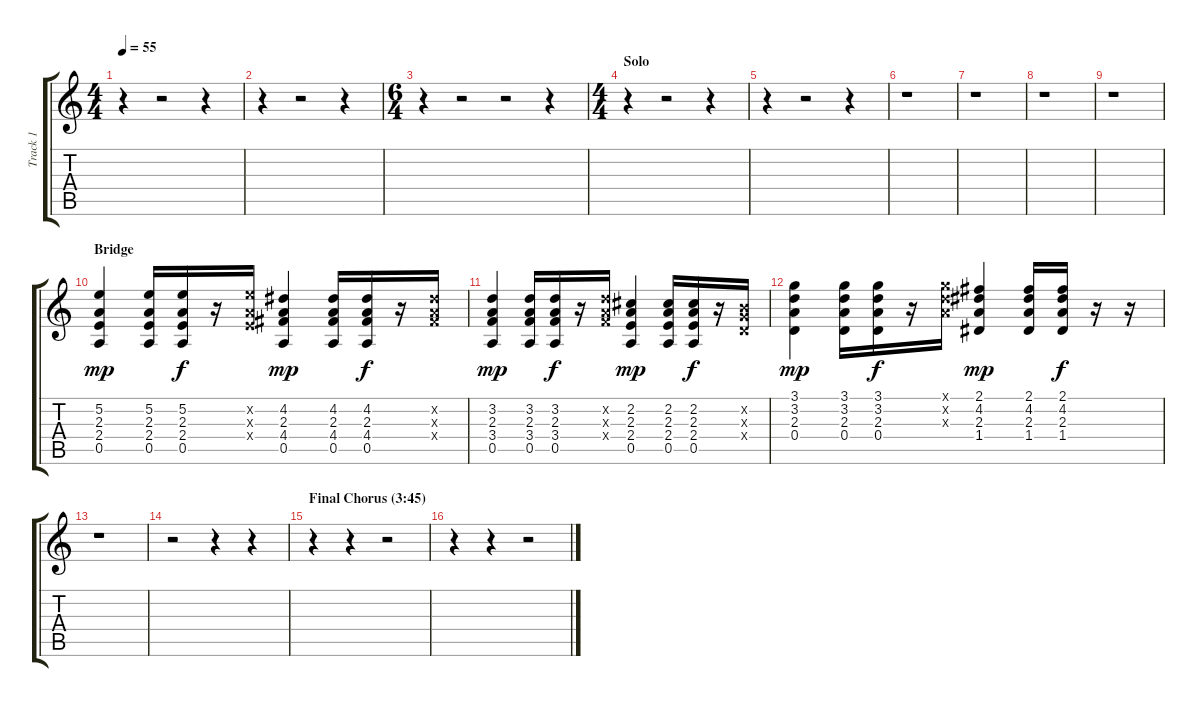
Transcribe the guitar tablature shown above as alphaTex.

\track ("Track 1" "Track 1") {instrument acousticguitarsteel}
\staff {score tabs}
\tuning (E4 B3 G3 D3 A2 E2) {hide}
\ts (4 4)
\tempo 55
\clef g2
\ks c
r.4{dy f} r.2 r.4 |
r.4 r.2 r.4 |
\ts (6 4)
r.4 r.2 r.2 r.4 |
\ts (4 4)
\section ("" "Solo")
r.4 r.2 r.4 |
r.4 r.2 r.4 |
r.1 |
r.1 |
r.1 |
r.1 |
\section ("" "Bridge")
(5.2 2.3 2.4 0.5).4{dy mp} (5.2 2.3 2.4 0.5).16 (5.2 2.3 2.4 0.5).16{dy f} r.16 (5.2{x} 2.3{x} 2.4{x}).16 (4.2 2.3 4.4 0.5).4{dy mp} (4.2 2.3 4.4 0.5).16 (4.2 2.3 4.4 0.5).16{dy f} r.16 (4.2{x} 2.3{x} 4.4{x}).16 |
(3.2 2.3 3.4 0.5).4{dy mp} (3.2 2.3 3.4 0.5).16 (3.2 2.3 3.4 0.5).16{dy f} r.16 (3.2{x} 2.3{x} 3.4{x}).16 (2.2 2.3 2.4 0.5).4{dy mp} (2.2 2.3 2.4 0.5).16 (2.2 2.3 2.4 0.5).16{dy f} r.16 (0.2{x} 0.3{x} 0.4{x}).16 |
(3.1 3.2 2.3 0.4).4{dy mp} (3.1 3.2 2.3 0.4).16 (3.1 3.2 2.3 0.4).16{dy f} r.16 (3.1{x} 3.2{x} 2.3{x}).16 (2.1 4.2 2.3 1.4).4{dy mp} (2.1 4.2 2.3 1.4).16 (2.1 4.2 2.3 1.4).16{dy f} r.16 r.16 |
r.1 |
r.2 r.4 r.4 |
\section ("" "Final Chorus (3:45)")
r.4 r.4 r.2 |
r.4 r.4 r.2
